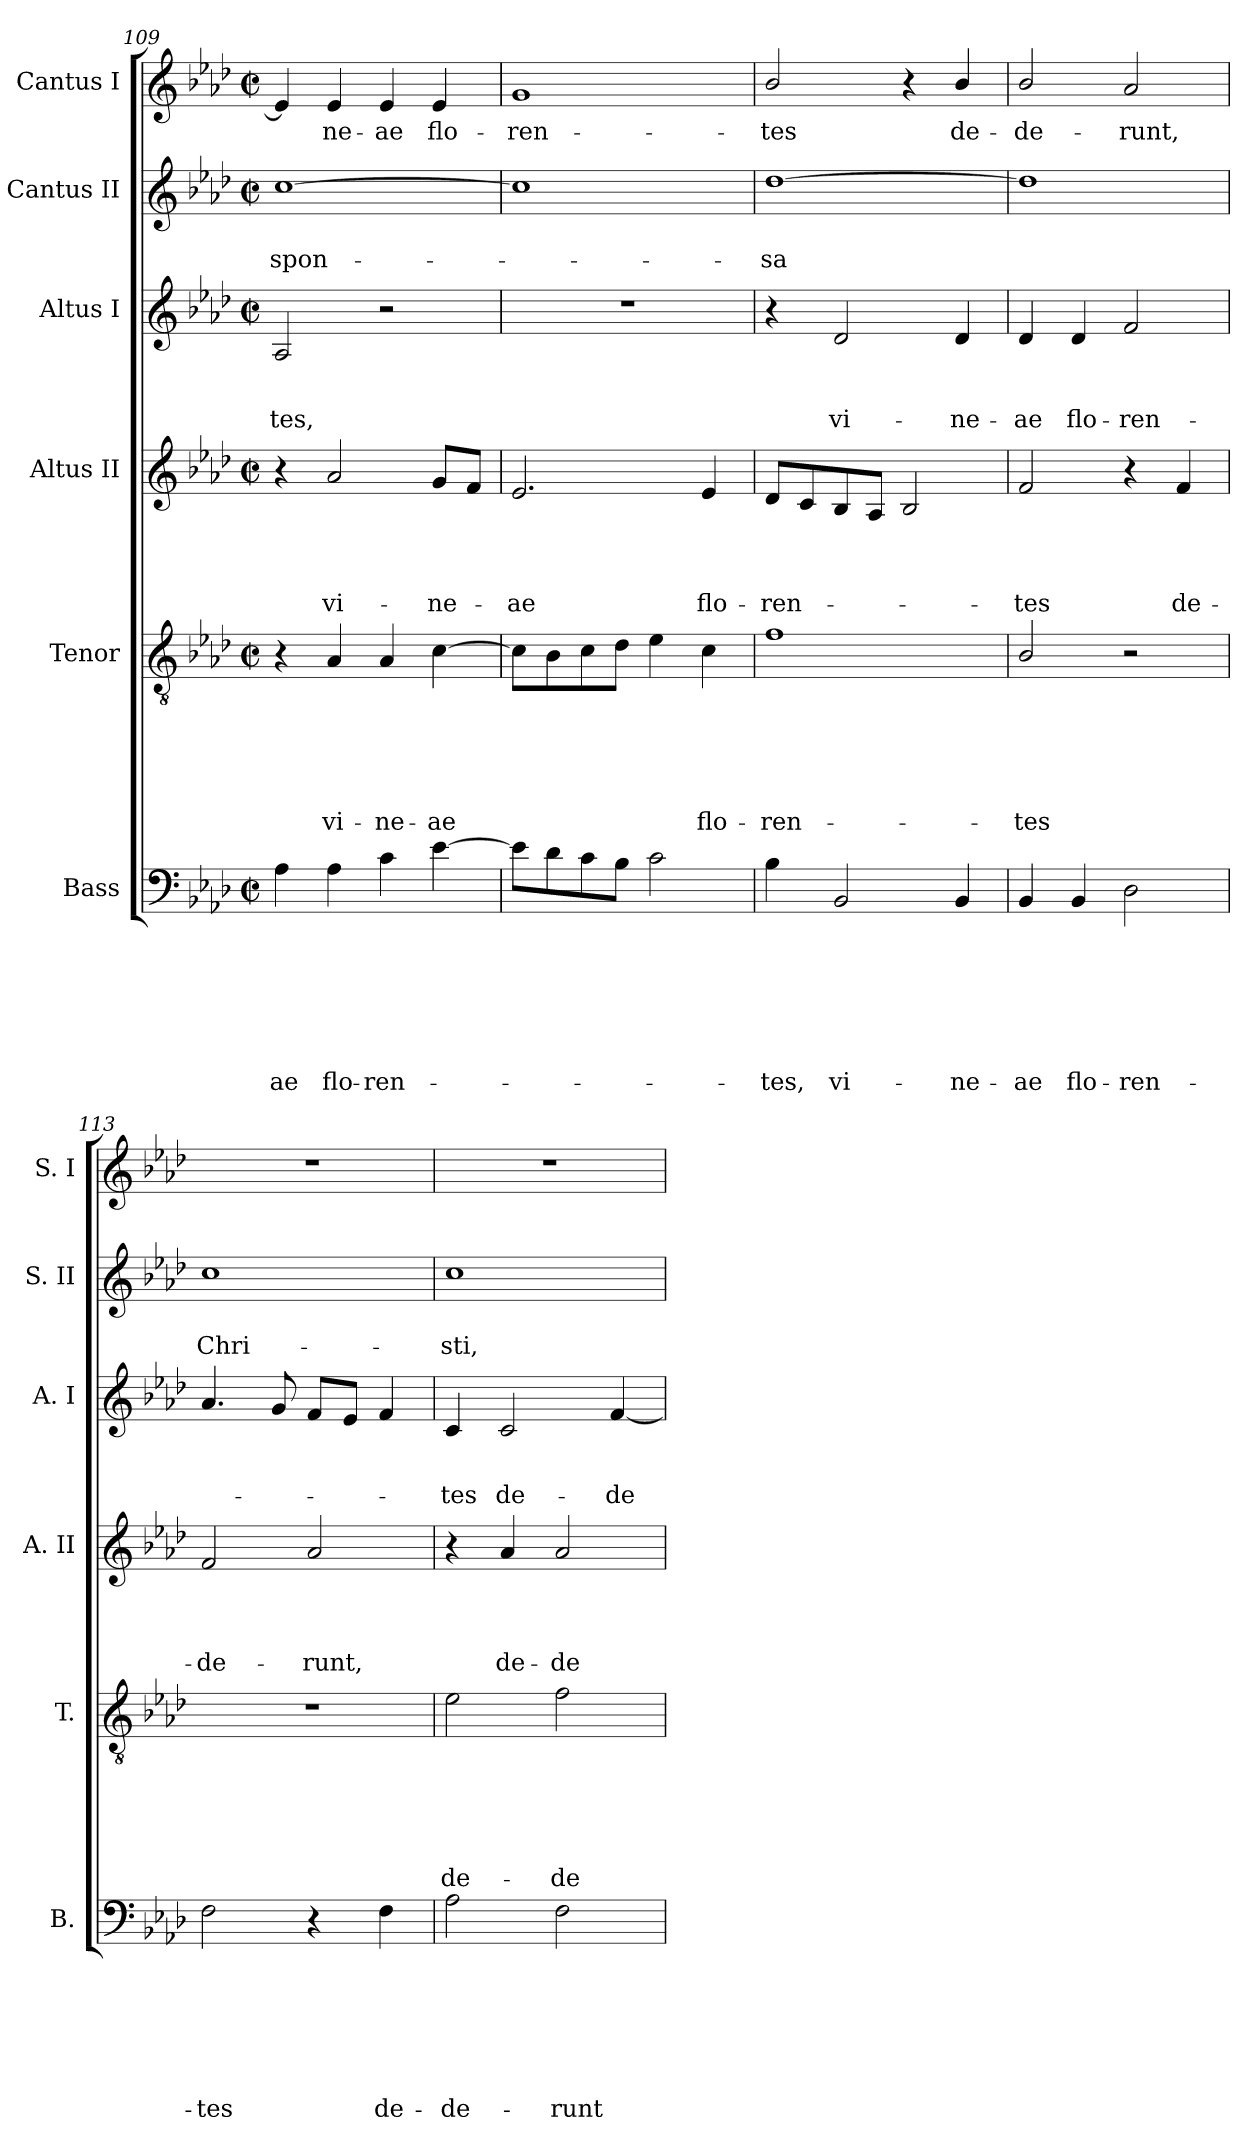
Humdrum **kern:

**kern	**text	**text	**text	**text	**text	**text	**text	**kern	**text	**text	**text	**text	**text	**text	**kern	**text	**text	**text	**text	**kern	**text	**text	**text	**kern	**text	**text	**kern	**text
*part6	*part6	*part6	*part6	*part6	*part6	*part6	*part6	*part5	*part5	*part5	*part5	*part5	*part5	*part5	*part4	*part4	*part4	*part4	*part4	*part3	*part3	*part3	*part3	*part2	*part2	*part2	*part1	*part1
*staff6	*staff6	*staff6	*staff6	*staff6	*staff6	*staff6	*staff6	*staff5	*staff5	*staff5	*staff5	*staff5	*staff5	*staff5	*staff4	*staff4	*staff4	*staff4	*staff4	*staff3	*staff3	*staff3	*staff3	*staff2	*staff2	*staff2	*staff1	*staff1
*I"Bass	*	*	*	*	*	*	*	*I"Tenor	*	*	*	*	*	*	*I"Altus II	*	*	*	*	*I"Altus I	*	*	*	*I"Cantus II	*	*	*I"Cantus I	*
*I'B.	*	*	*	*	*	*	*	*I'T.	*	*	*	*	*	*	*I'A. II	*	*	*	*	*I'A. I	*	*	*	*I'S. II	*	*	*I'S. I	*
*clefF4	*	*	*	*	*	*	*	*clefGv2	*	*	*	*	*	*	*clefG2	*	*	*	*	*clefG2	*	*	*	*clefG2	*	*	*clefG2	*
*k[b-e-a-d-]	*	*	*	*	*	*	*	*k[b-e-a-d-]	*	*	*	*	*	*	*k[b-e-a-d-]	*	*	*	*	*k[b-e-a-d-]	*	*	*	*k[b-e-a-d-]	*	*	*k[b-e-a-d-]	*
*A-:	*	*	*	*	*	*	*	*A-:	*	*	*	*	*	*	*A-:	*	*	*	*	*A-:	*	*	*	*A-:	*	*	*A-:	*
*M2/2	*	*	*	*	*	*	*	*M2/2	*	*	*	*	*	*	*M2/2	*	*	*	*	*M2/2	*	*	*	*M2/2	*	*	*M2/2	*
*met(c|)	*	*	*	*	*	*	*	*met(c|)	*	*	*	*	*	*	*met(c|)	*	*	*	*	*met(c|)	*	*	*	*met(c|)	*	*	*met(c|)	*
=109	=109	=109	=109	=109	=109	=109	=109	=109	=109	=109	=109	=109	=109	=109	=109	=109	=109	=109	=109	=109	=109	=109	=109	=109	=109	=109	=109	=109
!	!	!	!	!	!	!	!LO:LY:b	!	!	!	!	!	!	!	!	!	!	!	!	!	!	!	!LO:LY:b	!	!	!LO:LY:b	!	!
4A-\	.	.	.	.	.	.	-ae	4r	.	.	.	.	.	.	4r	.	.	.	.	2A-/	.	.	-tes,	[>1cc	.	spon-	4e-/]	.
!	!	!	!	!	!	!	!LO:LY:b	!	!	!	!	!	!	!LO:LY:b	!	!	!	!	!LO:LY:b	!	!	!	!	!	!	!	!	!LO:LY:b
4A-\	.	.	.	.	.	.	flo-	4A-/	.	.	.	.	.	vi-	2a-/	.	.	.	vi-	.	.	.	.	.	.	.	4e-/	-ne-
!	!	!	!	!	!	!	!LO:LY:b	!	!	!	!	!	!	!LO:LY:b	!	!	!	!	!	!	!	!	!	!	!	!	!	!LO:LY:b:rj
4c\	.	.	.	.	.	.	-ren-	4A-/	.	.	.	.	.	-ne-	.	.	.	.	.	2r	.	.	.	.	.	.	4e-/	-ae
!	!	!	!	!	!	!	!	!	!	!	!	!	!	!LO:LY:b	!	!	!	!	!LO:LY:b	!	!	!	!	!	!	!	!	!LO:LY:b
[>4e-\	.	.	.	.	.	.	.	[>4c\	.	.	.	.	.	-ae	8g/L	.	.	.	-ne-	.	.	.	.	.	.	.	4e-/	flo-
.	.	.	.	.	.	.	.	.	.	.	.	.	.	.	8f/J	.	.	.	.	.	.	.	.	.	.	.	.	.
=110	=110	=110	=110	=110	=110	=110	=110	=110	=110	=110	=110	=110	=110	=110	=110	=110	=110	=110	=110	=110	=110	=110	=110	=110	=110	=110	=110	=110
!	!	!	!	!	!	!	!	!	!	!	!	!	!	!	!	!	!	!	!LO:LY:b	!	!	!	!	!	!	!	!	!LO:LY:b
8e-\L]	.	.	.	.	.	.	.	8c\L]	.	.	.	.	.	.	2.e-/	.	.	.	-ae	1r	.	.	.	1cc]	.	.	1g	-ren-
8d-\	.	.	.	.	.	.	.	8B-\	.	.	.	.	.	.	.	.	.	.	.	.	.	.	.	.	.	.	.	.
8c\	.	.	.	.	.	.	.	8c\	.	.	.	.	.	.	.	.	.	.	.	.	.	.	.	.	.	.	.	.
8B-\J	.	.	.	.	.	.	.	8d-\J	.	.	.	.	.	.	.	.	.	.	.	.	.	.	.	.	.	.	.	.
2c\	.	.	.	.	.	.	.	4e-\	.	.	.	.	.	.	.	.	.	.	.	.	.	.	.	.	.	.	.	.
!	!	!	!	!	!	!	!	!	!	!	!	!	!	!LO:LY:b	!	!	!	!	!LO:LY:b	!	!	!	!	!	!	!	!	!
.	.	.	.	.	.	.	.	4c\	.	.	.	.	.	flo-	4e-/	.	.	.	flo-	.	.	.	.	.	.	.	.	.
=111	=111	=111	=111	=111	=111	=111	=111	=111	=111	=111	=111	=111	=111	=111	=111	=111	=111	=111	=111	=111	=111	=111	=111	=111	=111	=111	=111	=111
!	!	!	!	!	!	!	!LO:LY:b	!	!	!	!	!	!	!LO:LY:b	!	!	!	!	!LO:LY:b	!	!	!	!	!	!	!LO:LY:b	!	!LO:LY:b
4B-\	.	.	.	.	.	.	-tes,	1f	.	.	.	.	.	-ren-	8d-/L	.	.	.	-ren-	4r	.	.	.	[>1dd-	.	-sa	2b-/	-tes
.	.	.	.	.	.	.	.	.	.	.	.	.	.	.	8c/	.	.	.	.	.	.	.	.	.	.	.	.	.
!	!	!	!	!	!	!	!LO:LY:b	!	!	!	!	!	!	!	!	!	!	!	!	!	!	!	!LO:LY:b	!	!	!	!	!
2BB-/	.	.	.	.	.	.	vi-	.	.	.	.	.	.	.	8B-/	.	.	.	.	2d-/	.	.	vi-	.	.	.	.	.
.	.	.	.	.	.	.	.	.	.	.	.	.	.	.	8A-/J	.	.	.	.	.	.	.	.	.	.	.	.	.
.	.	.	.	.	.	.	.	.	.	.	.	.	.	.	2B-/	.	.	.	.	.	.	.	.	.	.	.	4r	.
!	!	!	!	!	!	!	!LO:LY:b	!	!	!	!	!	!	!	!	!	!	!	!	!	!	!	!LO:LY:b	!	!	!	!	!LO:LY:b
4BB-/	.	.	.	.	.	.	-ne-	.	.	.	.	.	.	.	.	.	.	.	.	4d-/	.	.	-ne-	.	.	.	4b-/	de-
=112	=112	=112	=112	=112	=112	=112	=112	=112	=112	=112	=112	=112	=112	=112	=112	=112	=112	=112	=112	=112	=112	=112	=112	=112	=112	=112	=112	=112
!	!	!	!	!	!	!	!LO:LY:b	!	!	!	!	!	!	!LO:LY:b	!	!	!	!	!LO:LY:b	!	!	!	!LO:LY:b	!	!	!	!	!LO:LY:b
4BB-/	.	.	.	.	.	.	-ae	2B-/	.	.	.	.	.	-tes	2f/	.	.	.	-tes	4d-/	.	.	-ae	1dd-]	.	.	2b-/	-de-
!	!	!	!	!	!	!	!LO:LY:b	!	!	!	!	!	!	!	!	!	!	!	!	!	!	!	!LO:LY:b	!	!	!	!	!
4BB-/	.	.	.	.	.	.	flo-	.	.	.	.	.	.	.	.	.	.	.	.	4d-/	.	.	flo-	.	.	.	.	.
!	!	!	!	!	!	!	!LO:LY:b	!	!	!	!	!	!	!	!	!	!	!	!	!	!	!	!LO:LY:b	!	!	!	!	!LO:LY:b
2D-\	.	.	.	.	.	.	-ren-	2r	.	.	.	.	.	.	4r	.	.	.	.	2f/	.	.	-ren-	.	.	.	2a-/	-runt,
!	!	!	!	!	!	!	!	!	!	!	!	!	!	!	!	!	!	!	!LO:LY:b	!	!	!	!	!	!	!	!	!
.	.	.	.	.	.	.	.	.	.	.	.	.	.	.	4f/	.	.	.	de-	.	.	.	.	.	.	.	.	.
!!LO:LB:g=z
=113	=113	=113	=113	=113	=113	=113	=113	=113	=113	=113	=113	=113	=113	=113	=113	=113	=113	=113	=113	=113	=113	=113	=113	=113	=113	=113	=113	=113
!	!	!	!	!	!	!	!LO:LY:b	!	!	!	!	!	!	!	!	!	!	!	!LO:LY:b	!	!	!	!	!	!	!LO:LY:b	!	!
2F\	.	.	.	.	.	.	-tes	1r	.	.	.	.	.	.	2f/	.	.	.	-de-	4.a-/	.	.	.	1cc	.	Chri-	1r	.
.	.	.	.	.	.	.	.	.	.	.	.	.	.	.	.	.	.	.	.	8g/	.	.	.	.	.	.	.	.
!	!	!	!	!	!	!	!	!	!	!	!	!	!	!	!	!	!	!	!LO:LY:b	!	!	!	!	!	!	!	!	!
4r	.	.	.	.	.	.	.	.	.	.	.	.	.	.	2a-/	.	.	.	-runt,	8f/L	.	.	.	.	.	.	.	.
.	.	.	.	.	.	.	.	.	.	.	.	.	.	.	.	.	.	.	.	8e-/J	.	.	.	.	.	.	.	.
!	!	!	!	!	!	!	!LO:LY:b	!	!	!	!	!	!	!	!	!	!	!	!	!	!	!	!	!	!	!	!	!
4F\	.	.	.	.	.	.	de-	.	.	.	.	.	.	.	.	.	.	.	.	4f/	.	.	.	.	.	.	.	.
=114	=114	=114	=114	=114	=114	=114	=114	=114	=114	=114	=114	=114	=114	=114	=114	=114	=114	=114	=114	=114	=114	=114	=114	=114	=114	=114	=114	=114
!	!	!	!	!	!	!	!LO:LY:b	!	!	!	!	!	!	!LO:LY:b	!	!	!	!	!	!	!	!	!LO:LY:b	!	!	!LO:LY:b	!	!
2A-\	.	.	.	.	.	.	-de-	2e-\	.	.	.	.	.	de-	4r	.	.	.	.	4c/	.	.	-tes	1cc	.	-sti,	1r	.
!	!	!	!	!	!	!	!	!	!	!	!	!	!	!	!	!	!	!	!LO:LY:b	!	!	!	!LO:LY:b	!	!	!	!	!
.	.	.	.	.	.	.	.	.	.	.	.	.	.	.	4a-/	.	.	.	de-	2c/	.	.	de-	.	.	.	.	.
!	!	!	!	!	!	!	!LO:LY:b	!	!	!	!	!	!	!LO:LY:b	!	!	!	!	!LO:LY:b	!	!	!	!	!	!	!	!	!
2F\	.	.	.	.	.	.	-runt	2f\	.	.	.	.	.	-de-	2a-/	.	.	.	-de-	.	.	.	.	.	.	.	.	.
!	!	!	!	!	!	!	!	!	!	!	!	!	!	!	!	!	!	!	!	!	!	!	!LO:LY:b	!	!	!	!	!
.	.	.	.	.	.	.	.	.	.	.	.	.	.	.	.	.	.	.	.	[<4f/	.	.	-de-	.	.	.	.	.
=	=	=	=	=	=	=	=	=	=	=	=	=	=	=	=	=	=	=	=	=	=	=	=	=	=	=	=	=
*-	*-	*-	*-	*-	*-	*-	*-	*-	*-	*-	*-	*-	*-	*-	*-	*-	*-	*-	*-	*-	*-	*-	*-	*-	*-	*-	*-	*-
